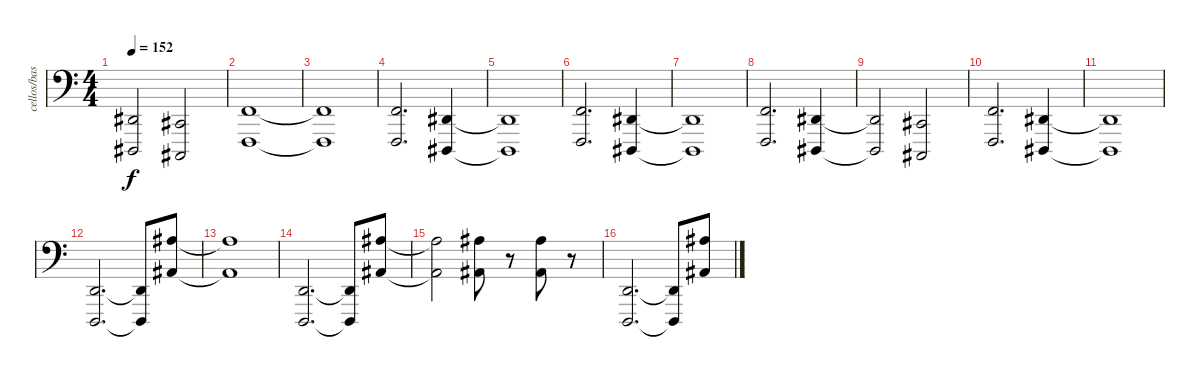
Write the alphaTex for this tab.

\track ("cellos/basses" "cellos/bas") {instrument stringensemble1}
\staff {score}
\tuning (G2 D2 A1 E1 B0) {hide}
\ts (4 4)
\tempo 152
\clef f4
\ks c
(1.2{t} 4.5{t}).2{dy f} (4.3 2.5).2 |
(3.2 1.4).1 |
(3.2{t} 1.4{t}).1 |
(3.2 1.4).2{d} (1.2 4.5).4 |
(1.2{t} 4.5{t}).1 |
(3.2 1.4).2{d} (1.2 4.5).4 |
(1.2{t} 4.5{t}).1 |
(3.2 1.4).2{d} (1.2 4.5).4 |
(1.2{t} 4.5{t}).2 (4.3 2.5).2 |
(3.2 1.4).2{d} (1.2 4.5).4 |
(1.2{t} 4.5{t}).1 |
(0.2 3.5).2{d} (0.2{t} 3.5{t}).8 (3.1 20.2).8 |
(3.1{t} 20.2{t}).1 |
(0.2 3.5).2{d} (0.2{t} 3.5{t}).8 (3.1 20.2).8 |
(3.1{t} 20.2{t}).2 (3.1 20.2).8 r.8 (3.1 20.2).8 r.8 |
(0.2 3.5).2{d} (0.2{t} 3.5{t}).8 (3.1 20.2).8
